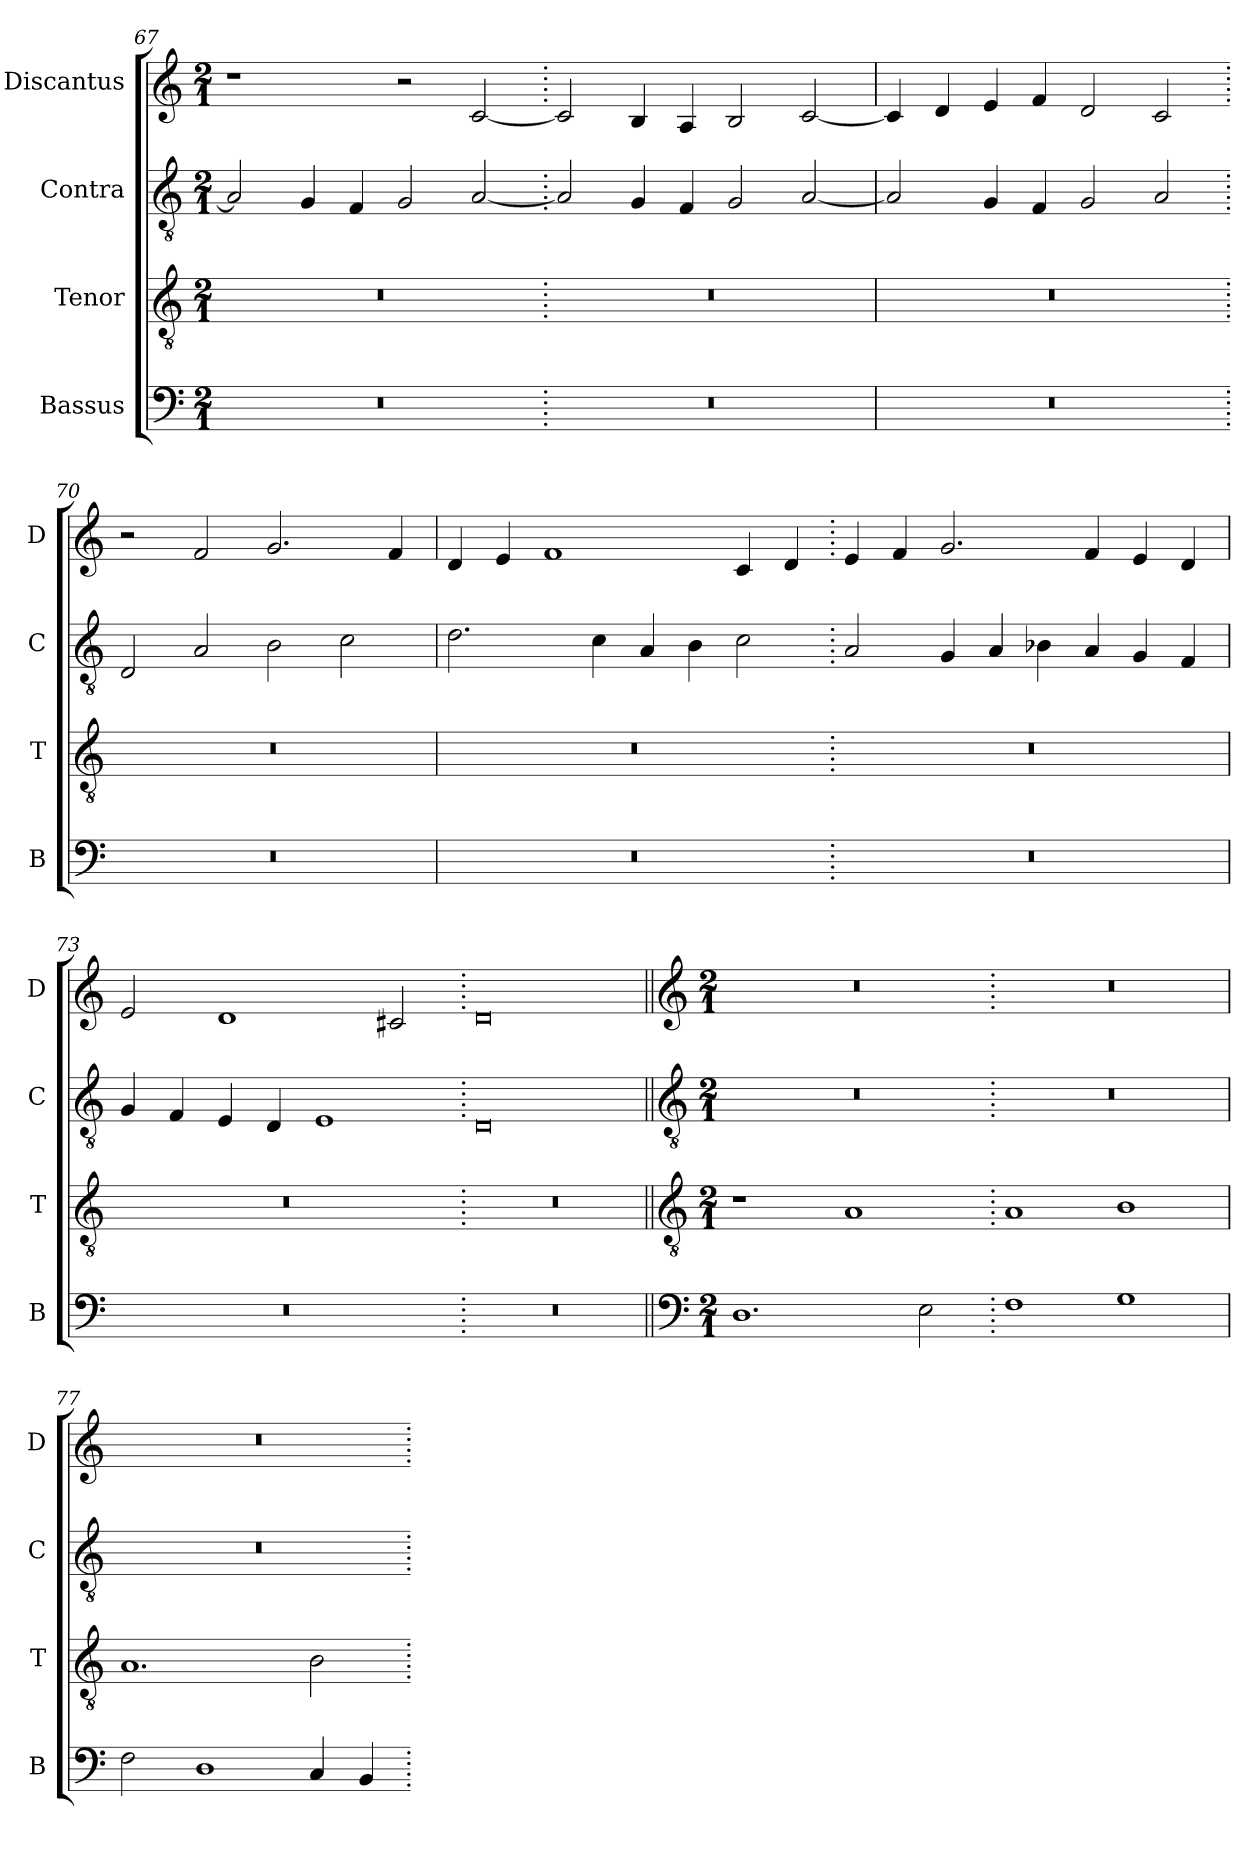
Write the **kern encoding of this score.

**kern	**kern	**kern	**kern
*part4	*part3	*part2	*part1
*staff4	*staff3	*staff2	*staff1
*I"Bassus	*I"Tenor	*I"Contra	*I"Discantus
*I'B	*I'T	*I'C	*I'D
*clefF4	*clefGv2	*clefGv2	*clefG2
*k[]	*k[]	*k[]	*k[]
*M2/1	*M2/1	*M2/1	*M2/1
=67	=67	=67	=67
0r	0r	2A/]	1r
.	.	4G/	.
.	.	4F/	.
.	.	2G/	2r
.	.	[2A/	[2c/
=68.	=68.	=68.	=68.
0r	0r	2A/]	2c/]
.	.	4G/	4B/
.	.	4F/	4A/
.	.	2G/	2B/
.	.	[2A/	[2c/
=69	=69	=69	=69
0r	0r	2A/]	4c/]
.	.	.	4d/
.	.	4G/	4e/
.	.	4F/	4f/
.	.	2G/	2d/
.	.	2A/	2c/
=70.	=70.	=70.	=70.
0r	0r	2D/	2r
.	.	2A/	2f/
.	.	2B\	2.g/
.	.	2c\	.
.	.	.	4f/
=71	=71	=71	=71
0r	0r	2.d\	4d/
.	.	.	4e/
.	.	.	1f
.	.	4c\	.
.	.	4A/	.
.	.	4B\	.
.	.	2c\	4c/
.	.	.	4d/
=72.	=72.	=72.	=72.
0r	0r	2A/	4e/
.	.	.	4f/
.	.	4G/	2.g/
.	.	4A/	.
.	.	4B-X\	.
.	.	4A/	4f/
.	.	4G/	4e/
.	.	4F/	4d/
=73	=73	=73	=73
0r	0r	4G/	2e/
.	.	4F/	.
.	.	4E/	1d
.	.	4D/	.
.	.	1E	.
.	.	.	2c#X/
=74.	=74.	=74.	=74.
0r	0r	0D	0d
!!LO:LB:g=z
=75||	=75||	=75||	=75||
*clefF4	*clefGv2	*clefGv2	*clefG2
*k[]	*k[]	*k[]	*k[]
*M2/1	*M2/1	*M2/1	*M2/1
1.D	1r	0r	0r
.	1A	.	.
2E\	.	.	.
=76.	=76.	=76.	=76.
1F	1A	0r	0r
1G	1B	.	.
=77	=77	=77	=77
2F\	1.A	0r	0r
1D	.	.	.
4C/	2B\	.	.
4BB/	.	.	.
=.	=.	=.	=.
*-	*-	*-	*-
